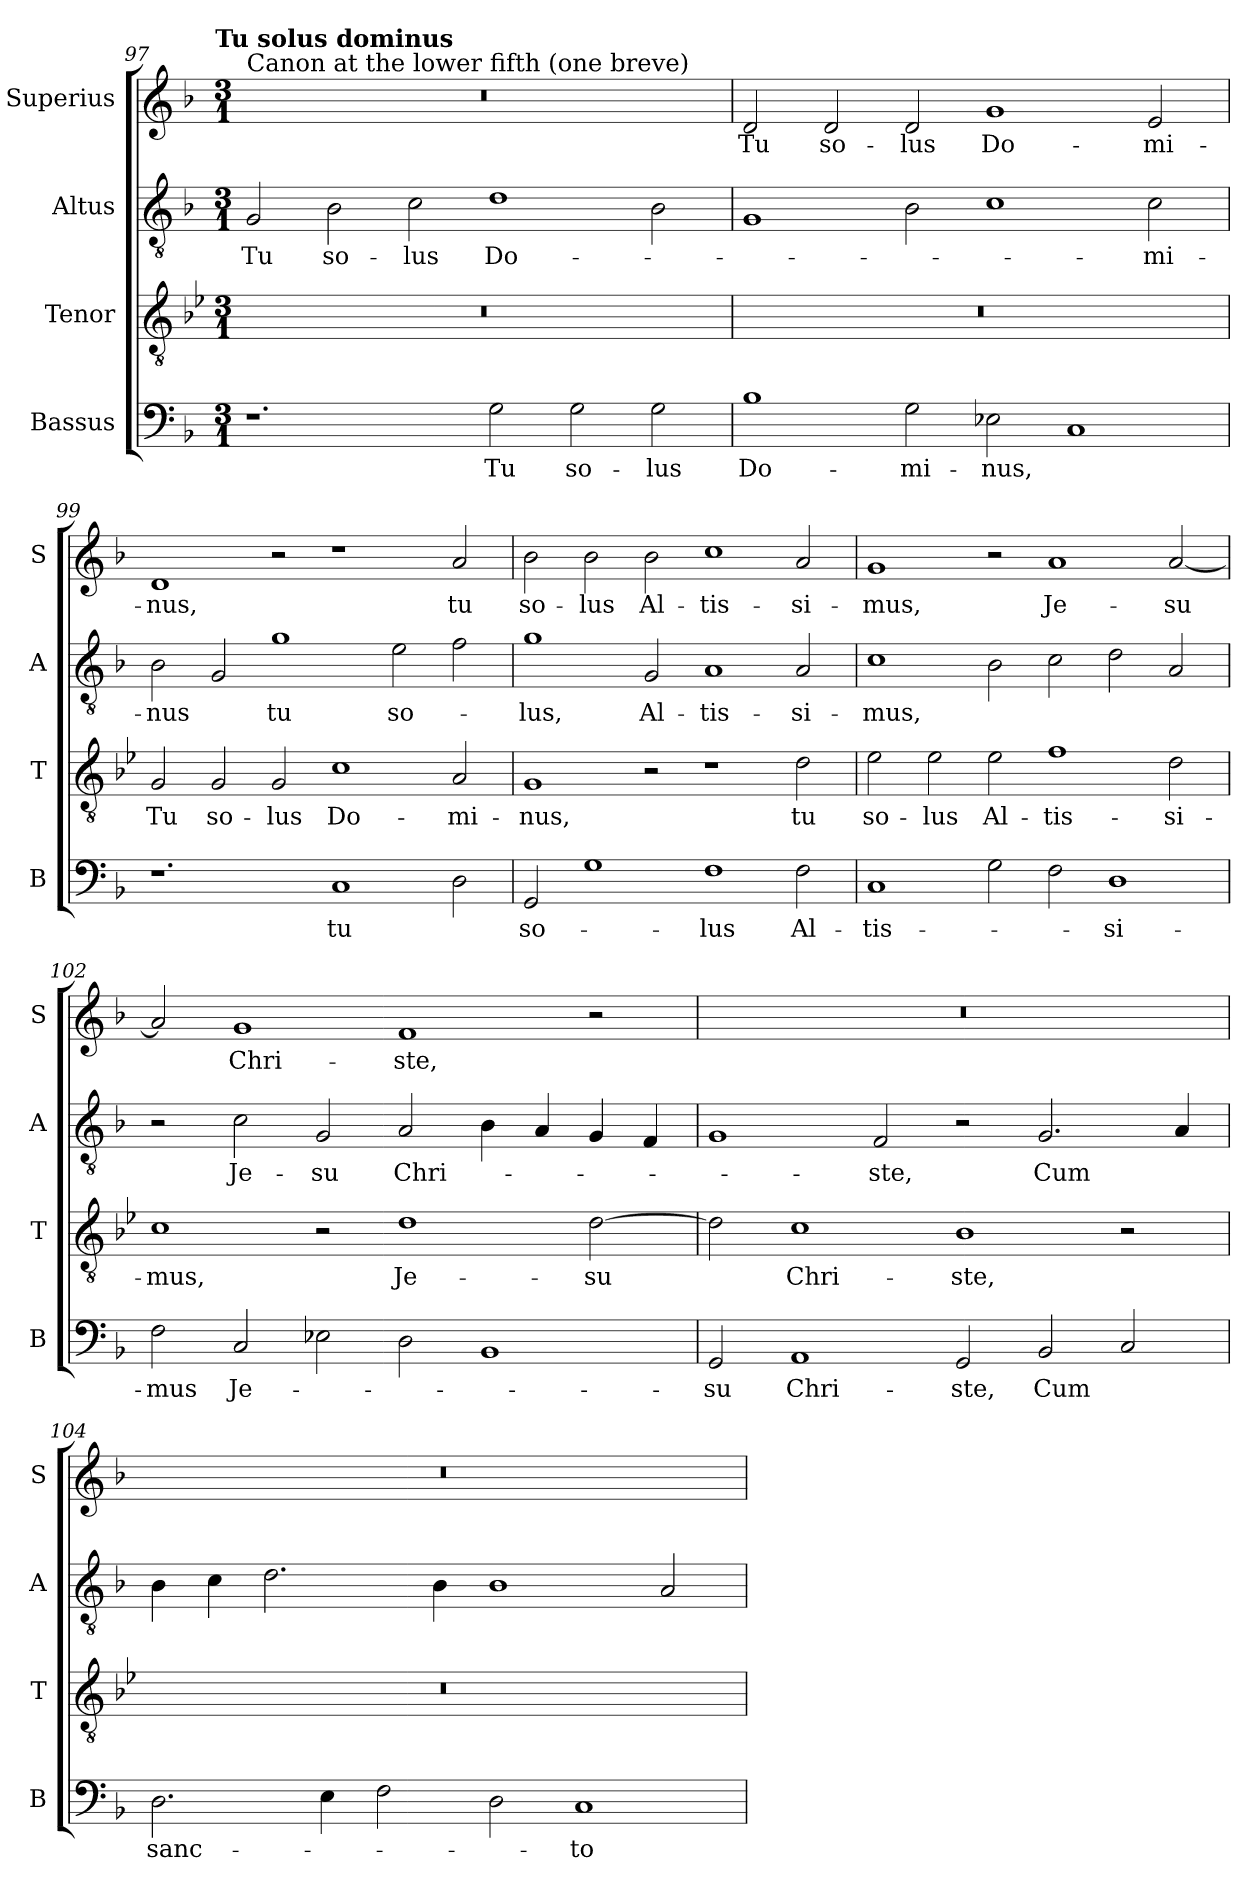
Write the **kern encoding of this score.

**kern	**text	**kern	**text	**kern	**text	**kern	**text
*part4	*part4	*part3	*part3	*part2	*part2	*part1	*part1
*staff4	*staff4	*staff3	*staff3	*staff2	*staff2	*staff1	*staff1
*I"Bassus	*	*I"Tenor	*	*I"Altus	*	*I"Superius	*
*I'B	*	*I'T	*	*I'A	*	*I'S	*
!!LO:LB:g=z
*clefF4	*	*clefGv2	*	*clefGv2	*	*clefG2	*
*k[b-]	*	*k[b-e-]	*	*k[b-]	*	*k[b-]	*
!!LO:TX:omd:t=Tu solus dominus
*M3/1	*	*M3/1	*	*M3/1	*	*M3/1	*
=97	=97	=97	=97	=97	=97	=97	=97
!	!	!	!	!	!	!LO:TX:a:t=Canon at the lower fifth (one breve)	!
1.r	.	0.r	.	2G/	Tu	0.r	.
.	.	.	.	2B-\	so-	.	.
.	.	.	.	2c\	-lus	.	.
2G\	Tu	.	.	1d	Do-	.	.
2G\	so-	.	.	.	.	.	.
2G\	-lus	.	.	2B-\	.	.	.
=98	=98	=98	=98	=98	=98	=98	=98
1B-	Do-	0.r	.	1G	.	2d/	Tu
.	.	.	.	.	.	2d/	so-
2G\	-mi-	.	.	2B-\	.	2d/	-lus
2E-X\	-nus,	.	.	1c	.	1g	Do-
1C	.	.	.	.	.	.	.
.	.	.	.	2c\	-mi-	2e/	-mi-
=99	=99	=99	=99	=99	=99	=99	=99
1.r	.	2G/	Tu	2B-\	-nus	1d	-nus,
.	.	2G/	so-	2G/	.	.	.
.	.	2G/	-lus	1g	tu	2r	.
1C	tu	1c	Do-	.	.	1r	.
.	.	.	.	2e\	so-	.	.
2D\	.	2A/	-mi-	2f\	.	2a/	tu
=100	=100	=100	=100	=100	=100	=100	=100
2GG/	so-	1G	-nus,	1g	-lus,	2b-\	so-
1G	.	.	.	.	.	2b-\	-lus
.	.	2r	.	2G/	Al-	2b-\	Al-
1F	-lus	1r	.	1A	-tis-	1cc	-tis-
2F\	Al-	2d\	tu	2A/	-si-	2a/	-si-
=101	=101	=101	=101	=101	=101	=101	=101
1C	-tis-	2e-\	so-	1c	-mus,	1g	-mus,
.	.	2e-\	-lus	.	.	.	.
2G\	.	2e-\	Al-	2B-\	.	2r	.
2F\	.	1f	-tis-	2c\	.	1a	Je-
1D	-si-	.	.	2d\	.	.	.
.	.	2d\	-si-	2A/	.	[2a/	-su
=102	=102	=102	=102	=102	=102	=102	=102
2F\	-mus	1c	-mus,	2r	.	2a/]	.
2C/	Je-	.	.	2c\	Je-	1g	Chri-
2E-X\	.	2r	.	2G/	-su	.	.
2D\	.	1d	Je-	2A/	Chri-	1f	-ste,
1BB-	.	.	.	4B-\	.	.	.
.	.	.	.	4A/	.	.	.
.	.	[2d\	-su	4G/	.	2r	.
.	.	.	.	4F/	.	.	.
=103	=103	=103	=103	=103	=103	=103	=103
2GG/	-su	2d\]	.	1G	.	0.r	.
1AA	Chri-	1c	Chri-	.	.	.	.
.	.	.	.	2F/	-ste,	.	.
2GG/	-ste,	1B-	-ste,	2r	.	.	.
2BB-/	Cum	.	.	2.G/	Cum	.	.
2C/	.	2r	.	.	.	.	.
.	.	.	.	4A/	.	.	.
=104	=104	=104	=104	=104	=104	=104	=104
2.D\	sanc-	0.r	.	4B-\	.	0.r	.
.	.	.	.	4c\	.	.	.
.	.	.	.	2.d\	.	.	.
4E\	.	.	.	.	.	.	.
2F\	.	.	.	.	.	.	.
.	.	.	.	4B-\	.	.	.
2D\	.	.	.	1B-	.	.	.
1C	-to	.	.	.	.	.	.
.	.	.	.	2A/	.	.	.
=	=	=	=	=	=	=	=
*-	*-	*-	*-	*-	*-	*-	*-
